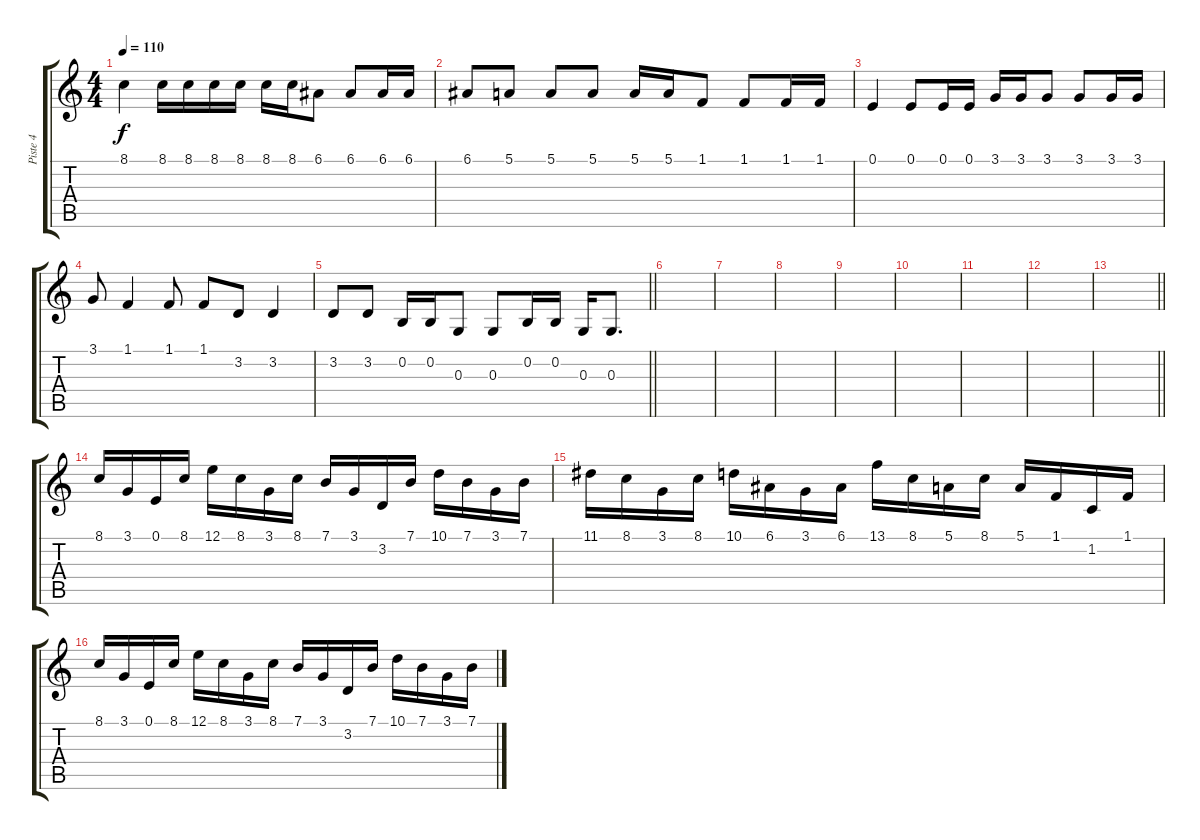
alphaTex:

\track ("Piste 4" "Piste 4") {instrument synthbrass1}
\staff {score tabs}
\tuning (E4 B3 G3 D3 A2 E2) {hide}
\ts (4 4)
\tempo 110
\clef g2
\ks c
8.1.4{dy f} 8.1.16 8.1.16 8.1.16 8.1.16 8.1.16 8.1.16 6.1.8 6.1.8 6.1.16 6.1.16 |
6.1.8 5.1.8 5.1.8 5.1.8 5.1.16 5.1.16 1.1.8 1.1.8 1.1.16 1.1.16 |
0.1.4 0.1.8 0.1.16 0.1.16 3.1.16 3.1.16 3.1.8 3.1.8 3.1.16 3.1.16 |
3.1.8 1.1.4 1.1.8 1.1.8 3.2.8 3.2.4 |
\barLineRight lightlight
3.2.8 3.2.8 0.2.16 0.2.16 0.3.8 0.3.8 0.2.16 0.2.16 0.3.16 0.3.8{d} |
\section ("" "")
|
|
|
|
|
|
|
\barLineRight lightlight
|
\section ("" "")
8.1.16 3.1.16 0.1.16 8.1.16 12.1.16 8.1.16 3.1.16 8.1.16 7.1.16 3.1.16 3.2.16 7.1.16 10.1.16 7.1.16 3.1.16 7.1.16 |
11.1.16 8.1.16 3.1.16 8.1.16 10.1.16 6.1.16 3.1.16 6.1.16 13.1.16 8.1.16 5.1.16 8.1.16 5.1.16 1.1.16 1.2.16 1.1.16 |
8.1.16 3.1.16 0.1.16 8.1.16 12.1.16 8.1.16 3.1.16 8.1.16 7.1.16 3.1.16 3.2.16 7.1.16 10.1.16 7.1.16 3.1.16 7.1.16
